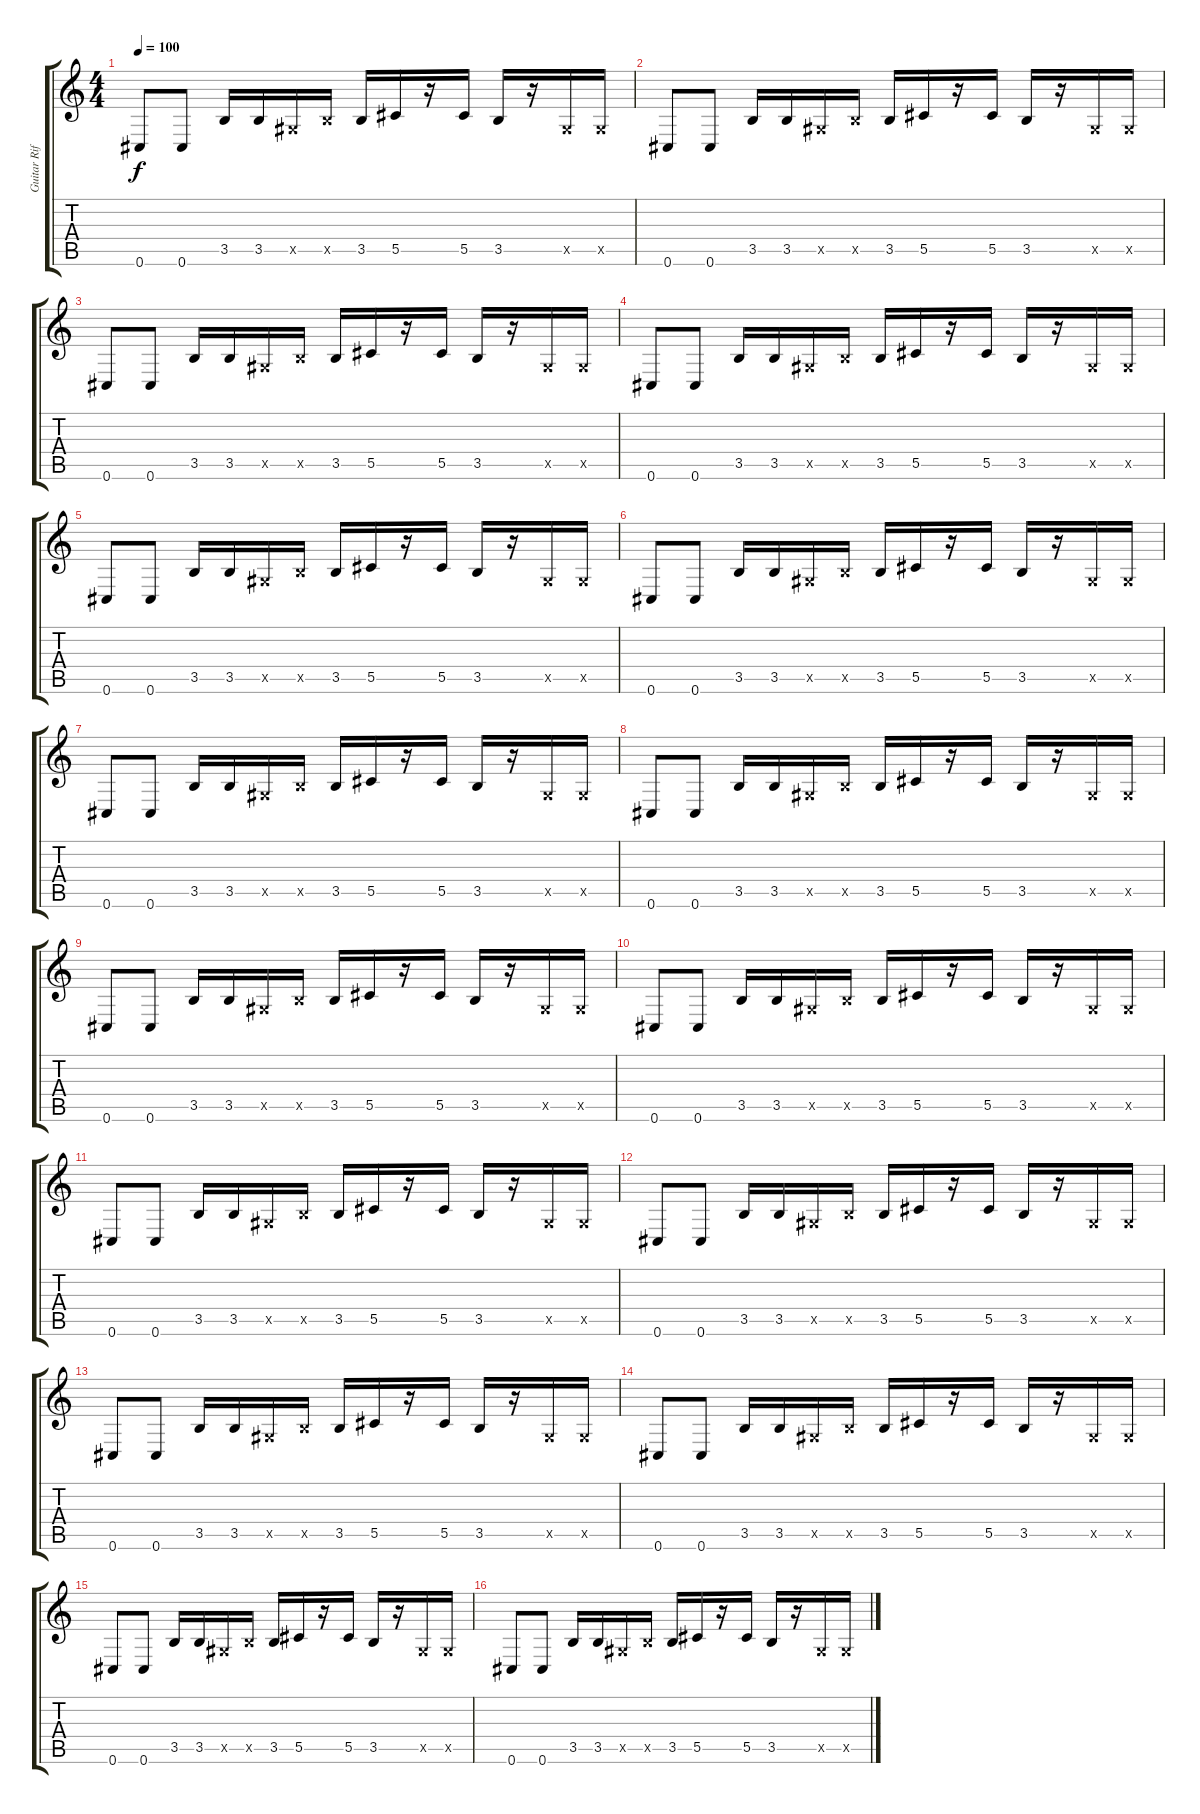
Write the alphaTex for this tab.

\track ("Guitar Riff with wah" "Guitar Rif") {instrument synthbass1}
\staff {score tabs}
\tuning (Eb4 Bb3 Gb3 Db3 Ab2 Db2) {hide}
\ts (4 4)
\tempo 100
\clef g2
\ks c
0.6.8{dy f} 0.6.8 3.5.16 3.5.16 0.5{x}.16 3.5{x}.16 3.5.16 5.5.16 r.16 5.5.16 3.5.16 r.16 0.5{x}.16 0.5{x}.16 |
0.6.8 0.6.8 3.5.16 3.5.16 0.5{x}.16 3.5{x}.16 3.5.16 5.5.16 r.16 5.5.16 3.5.16 r.16 0.5{x}.16 0.5{x}.16 |
0.6.8 0.6.8 3.5.16 3.5.16 0.5{x}.16 3.5{x}.16 3.5.16 5.5.16 r.16 5.5.16 3.5.16 r.16 0.5{x}.16 0.5{x}.16 |
0.6.8 0.6.8 3.5.16 3.5.16 0.5{x}.16 3.5{x}.16 3.5.16 5.5.16 r.16 5.5.16 3.5.16 r.16 0.5{x}.16 0.5{x}.16 |
0.6.8 0.6.8 3.5.16 3.5.16 0.5{x}.16 3.5{x}.16 3.5.16 5.5.16 r.16 5.5.16 3.5.16 r.16 0.5{x}.16 0.5{x}.16 |
0.6.8 0.6.8 3.5.16 3.5.16 0.5{x}.16 3.5{x}.16 3.5.16 5.5.16 r.16 5.5.16 3.5.16 r.16 0.5{x}.16 0.5{x}.16 |
0.6.8 0.6.8 3.5.16 3.5.16 0.5{x}.16 3.5{x}.16 3.5.16 5.5.16 r.16 5.5.16 3.5.16 r.16 0.5{x}.16 0.5{x}.16 |
0.6.8 0.6.8 3.5.16 3.5.16 0.5{x}.16 3.5{x}.16 3.5.16 5.5.16 r.16 5.5.16 3.5.16 r.16 0.5{x}.16 0.5{x}.16 |
0.6.8 0.6.8 3.5.16 3.5.16 0.5{x}.16 3.5{x}.16 3.5.16 5.5.16 r.16 5.5.16 3.5.16 r.16 0.5{x}.16 0.5{x}.16 |
0.6.8 0.6.8 3.5.16 3.5.16 0.5{x}.16 3.5{x}.16 3.5.16 5.5.16 r.16 5.5.16 3.5.16 r.16 0.5{x}.16 0.5{x}.16 |
0.6.8 0.6.8 3.5.16 3.5.16 0.5{x}.16 3.5{x}.16 3.5.16 5.5.16 r.16 5.5.16 3.5.16 r.16 0.5{x}.16 0.5{x}.16 |
0.6.8 0.6.8 3.5.16 3.5.16 0.5{x}.16 3.5{x}.16 3.5.16 5.5.16 r.16 5.5.16 3.5.16 r.16 0.5{x}.16 0.5{x}.16 |
0.6.8 0.6.8 3.5.16 3.5.16 0.5{x}.16 3.5{x}.16 3.5.16 5.5.16 r.16 5.5.16 3.5.16 r.16 0.5{x}.16 0.5{x}.16 |
0.6.8 0.6.8 3.5.16 3.5.16 0.5{x}.16 3.5{x}.16 3.5.16 5.5.16 r.16 5.5.16 3.5.16 r.16 0.5{x}.16 0.5{x}.16 |
0.6.8 0.6.8 3.5.16 3.5.16 0.5{x}.16 3.5{x}.16 3.5.16 5.5.16 r.16 5.5.16 3.5.16 r.16 0.5{x}.16 0.5{x}.16 |
0.6.8 0.6.8 3.5.16 3.5.16 0.5{x}.16 3.5{x}.16 3.5.16 5.5.16 r.16 5.5.16 3.5.16 r.16 0.5{x}.16 0.5{x}.16
